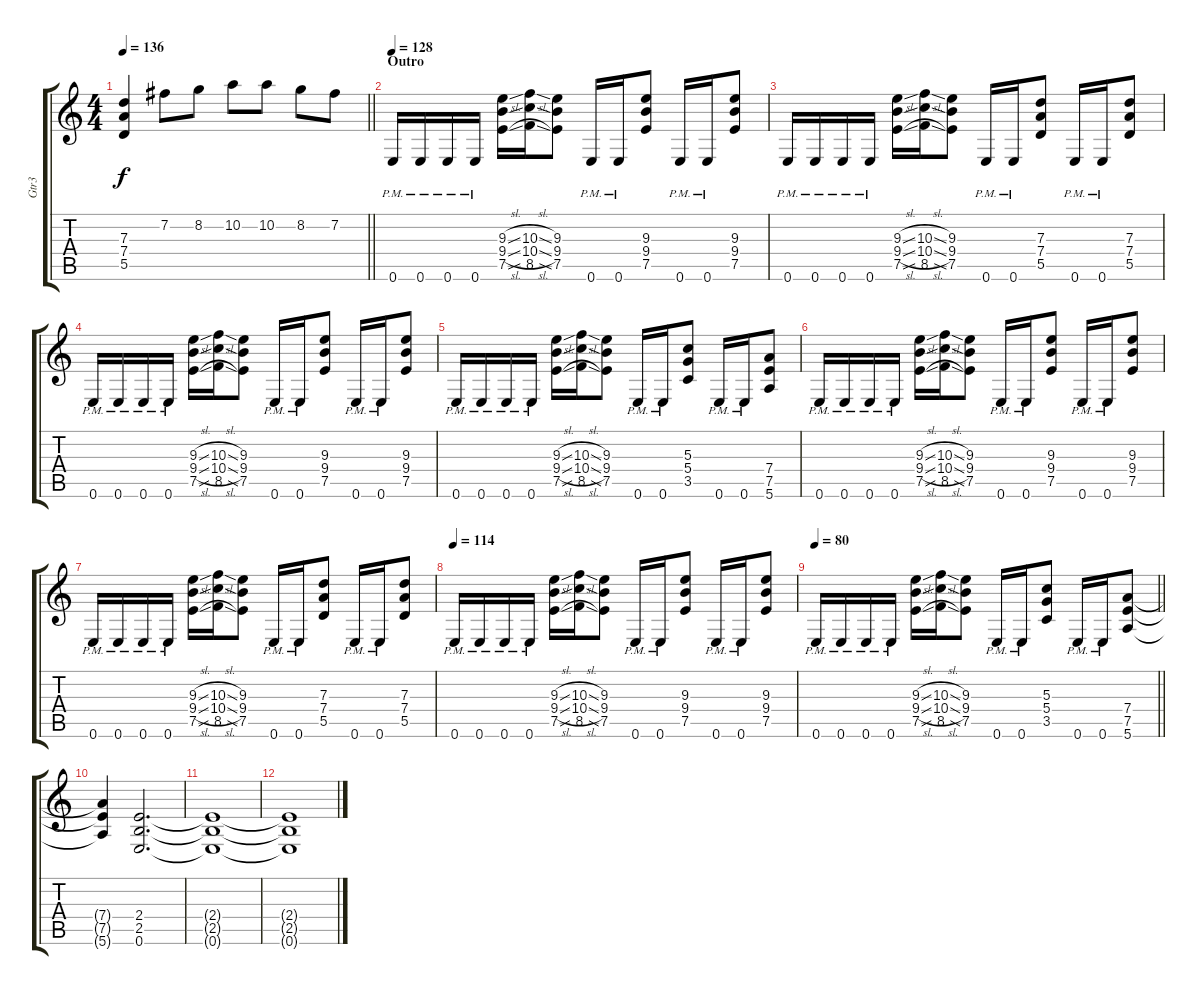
\track ("Gtr3" "Gtr3") {instrument distortionguitar}
\staff {score tabs}
\tuning (E4 B3 G3 D3 A2 E2) {hide}
\ts (4 4)
\tempo 136
\clef g2
\barLineRight lightlight
\ks c
(7.3 7.4 5.5).4{dy f} 7.2.8 8.2.8 10.2.8 10.2.8 8.2.8 7.2.8 |
\section ("" "Outro")
\tempo 128
0.6{pm}.16 0.6{pm}.16 0.6{pm}.16 0.6{pm}.16 (9.3{sl} 9.4{sl} 7.5{sl}).16 (10.3{sl} 10.4{sl} 8.5{sl}).16 (9.3 9.4 7.5).8 0.6{pm}.16 0.6{pm}.16 (9.3 9.4 7.5).8 0.6{pm}.16 0.6{pm}.16 (9.3 9.4 7.5).8 |
0.6{pm}.16 0.6{pm}.16 0.6{pm}.16 0.6{pm}.16 (9.3{sl} 9.4{sl} 7.5{sl}).16 (10.3{sl} 10.4{sl} 8.5{sl}).16 (9.3 9.4 7.5).8 0.6{pm}.16 0.6{pm}.16 (7.3 7.4 5.5).8 0.6{pm}.16 0.6{pm}.16 (7.3 7.4 5.5).8 |
0.6{pm}.16 0.6{pm}.16 0.6{pm}.16 0.6{pm}.16 (9.3{sl} 9.4{sl} 7.5{sl}).16 (10.3{sl} 10.4{sl} 8.5{sl}).16 (9.3 9.4 7.5).8 0.6{pm}.16 0.6{pm}.16 (9.3 9.4 7.5).8 0.6{pm}.16 0.6{pm}.16 (9.3 9.4 7.5).8 |
0.6{pm}.16 0.6{pm}.16 0.6{pm}.16 0.6{pm}.16 (9.3{sl} 9.4{sl} 7.5{sl}).16 (10.3{sl} 10.4{sl} 8.5{sl}).16 (9.3 9.4 7.5).8 0.6{pm}.16 0.6{pm}.16 (5.3 5.4 3.5).8 0.6{pm}.16 0.6{pm}.16 (7.4 7.5 5.6).8 |
0.6{pm}.16 0.6{pm}.16 0.6{pm}.16 0.6{pm}.16 (9.3{sl} 9.4{sl} 7.5{sl}).16 (10.3{sl} 10.4{sl} 8.5{sl}).16 (9.3 9.4 7.5).8 0.6{pm}.16 0.6{pm}.16 (9.3 9.4 7.5).8 0.6{pm}.16 0.6{pm}.16 (9.3 9.4 7.5).8 |
0.6{pm}.16 0.6{pm}.16 0.6{pm}.16 0.6{pm}.16 (9.3{sl} 9.4{sl} 7.5{sl}).16 (10.3{sl} 10.4{sl} 8.5{sl}).16 (9.3 9.4 7.5).8 0.6{pm}.16 0.6{pm}.16 (7.3 7.4 5.5).8 0.6{pm}.16 0.6{pm}.16 (7.3 7.4 5.5).8 |
\tempo 114
0.6{pm}.16 0.6{pm}.16 0.6{pm}.16 0.6{pm}.16 (9.3{sl} 9.4{sl} 7.5{sl}).16 (10.3{sl} 10.4{sl} 8.5{sl}).16 (9.3 9.4 7.5).8 0.6{pm}.16 0.6{pm}.16 (9.3 9.4 7.5).8 0.6{pm}.16 0.6{pm}.16 (9.3 9.4 7.5).8 |
\tempo 80
\barLineRight lightlight
0.6{pm}.16 0.6{pm}.16 0.6{pm}.16 0.6{pm}.16 (9.3{sl} 9.4{sl} 7.5{sl}).16 (10.3{sl} 10.4{sl} 8.5{sl}).16 (9.3 9.4 7.5).8 0.6{pm}.16 0.6{pm}.16 (5.3 5.4 3.5).8 0.6{pm}.16 0.6{pm}.16 (7.4 7.5 5.6).8 |
(7.4{t} 7.5{t} 5.6{t}).4 (2.4 2.5 0.6).2{d} |
(2.4{t} 2.5{t} 0.6{t}).1 |
(2.4{t} 2.5{t} 0.6{t}).1
